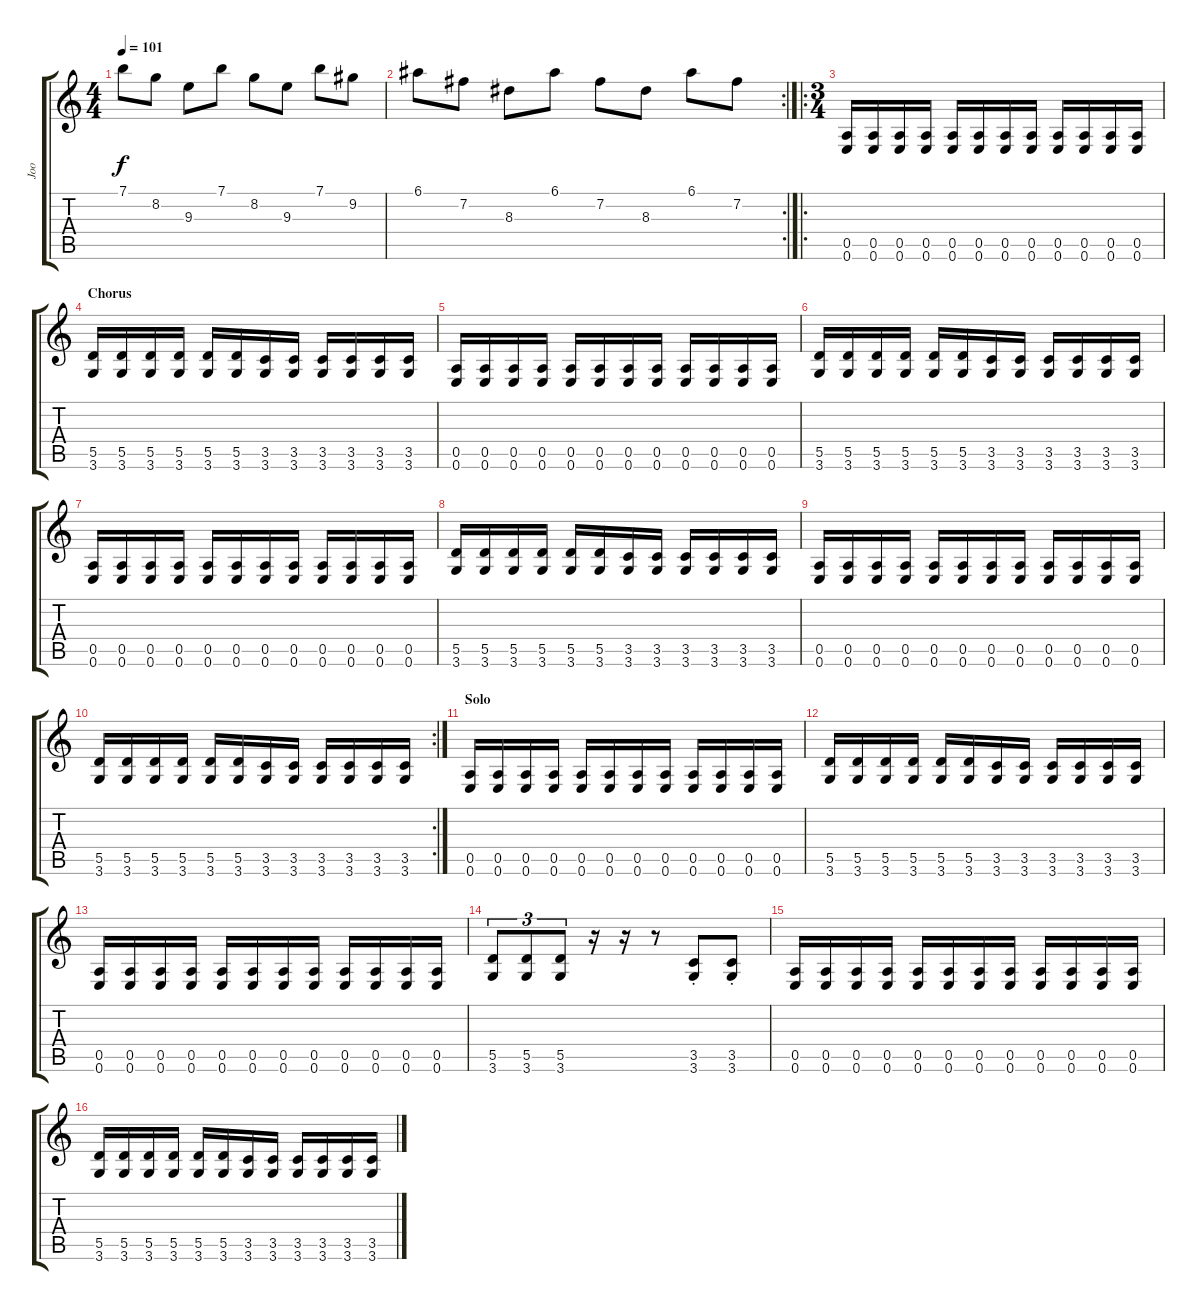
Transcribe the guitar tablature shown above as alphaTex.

\track ("Joo" "Joo") {instrument distortionguitar}
\staff {score tabs}
\tuning (E4 B3 G3 D3 A2 E2) {hide}
\ts (4 4)
\tempo 101
\clef g2
\ks c
7.1.8{dy f} 8.2.8 9.3.8 7.1.8 8.2.8 9.3.8 7.1.8 9.2.8 |
\rc 2
6.1.8 7.2.8 8.3.8 6.1.8 7.2.8 8.3.8 6.1.8 7.2.8 |
\ro
\ts (3 4)
\section ("" "")
(0.5 0.6).16{volume 11 instrument distortionguitar} (0.5 0.6).16 (0.5 0.6).16 (0.5 0.6).16 (0.5 0.6).16 (0.5 0.6).16 (0.5 0.6).16 (0.5 0.6).16 (0.5 0.6).16 (0.5 0.6).16 (0.5 0.6).16 (0.5 0.6).16 |
\section ("" "Chorus")
(5.5 3.6).16 (5.5 3.6).16 (5.5 3.6).16 (5.5 3.6).16 (5.5 3.6).16 (5.5 3.6).16 (3.5 3.6).16 (3.5 3.6).16 (3.5 3.6).16 (3.5 3.6).16 (3.5 3.6).16 (3.5 3.6).16 |
(0.5 0.6).16{volume 12 instrument distortionguitar} (0.5 0.6).16 (0.5 0.6).16 (0.5 0.6).16 (0.5 0.6).16 (0.5 0.6).16 (0.5 0.6).16 (0.5 0.6).16 (0.5 0.6).16 (0.5 0.6).16 (0.5 0.6).16 (0.5 0.6).16 |
(5.5 3.6).16 (5.5 3.6).16 (5.5 3.6).16 (5.5 3.6).16 (5.5 3.6).16 (5.5 3.6).16 (3.5 3.6).16 (3.5 3.6).16 (3.5 3.6).16 (3.5 3.6).16 (3.5 3.6).16 (3.5 3.6).16 |
(0.5 0.6).16{volume 11 instrument distortionguitar} (0.5 0.6).16 (0.5 0.6).16 (0.5 0.6).16 (0.5 0.6).16 (0.5 0.6).16 (0.5 0.6).16 (0.5 0.6).16 (0.5 0.6).16 (0.5 0.6).16 (0.5 0.6).16 (0.5 0.6).16 |
(5.5 3.6).16 (5.5 3.6).16 (5.5 3.6).16 (5.5 3.6).16 (5.5 3.6).16 (5.5 3.6).16 (3.5 3.6).16 (3.5 3.6).16 (3.5 3.6).16 (3.5 3.6).16 (3.5 3.6).16 (3.5 3.6).16 |
(0.5 0.6).16{volume 11 instrument distortionguitar} (0.5 0.6).16 (0.5 0.6).16 (0.5 0.6).16 (0.5 0.6).16 (0.5 0.6).16 (0.5 0.6).16 (0.5 0.6).16 (0.5 0.6).16 (0.5 0.6).16 (0.5 0.6).16 (0.5 0.6).16 |
\rc 2
(5.5 3.6).16 (5.5 3.6).16 (5.5 3.6).16 (5.5 3.6).16 (5.5 3.6).16 (5.5 3.6).16 (3.5 3.6).16 (3.5 3.6).16 (3.5 3.6).16 (3.5 3.6).16 (3.5 3.6).16 (3.5 3.6).16 |
\section ("" "Solo")
(0.5 0.6).16{volume 11 instrument distortionguitar} (0.5 0.6).16 (0.5 0.6).16 (0.5 0.6).16 (0.5 0.6).16 (0.5 0.6).16 (0.5 0.6).16 (0.5 0.6).16 (0.5 0.6).16 (0.5 0.6).16 (0.5 0.6).16 (0.5 0.6).16 |
(5.5 3.6).16 (5.5 3.6).16 (5.5 3.6).16 (5.5 3.6).16 (5.5 3.6).16 (5.5 3.6).16 (3.5 3.6).16 (3.5 3.6).16 (3.5 3.6).16 (3.5 3.6).16 (3.5 3.6).16 (3.5 3.6).16 |
(0.5 0.6).16{volume 12 instrument distortionguitar} (0.5 0.6).16 (0.5 0.6).16 (0.5 0.6).16 (0.5 0.6).16 (0.5 0.6).16 (0.5 0.6).16 (0.5 0.6).16 (0.5 0.6).16 (0.5 0.6).16 (0.5 0.6).16 (0.5 0.6).16 |
(5.5 3.6).8{tu (3 2)} (5.5 3.6).8{tu (3 2)} (5.5 3.6).8{tu (3 2)} r.16 r.16 r.8 (3.5{st} 3.6{st}).8 (3.5{st} 3.6{st}).8 |
(0.5 0.6).16{volume 12 instrument distortionguitar} (0.5 0.6).16 (0.5 0.6).16 (0.5 0.6).16 (0.5 0.6).16 (0.5 0.6).16 (0.5 0.6).16 (0.5 0.6).16 (0.5 0.6).16 (0.5 0.6).16 (0.5 0.6).16 (0.5 0.6).16 |
(5.5 3.6).16 (5.5 3.6).16 (5.5 3.6).16 (5.5 3.6).16 (5.5 3.6).16 (5.5 3.6).16 (3.5 3.6).16 (3.5 3.6).16 (3.5 3.6).16 (3.5 3.6).16 (3.5 3.6).16 (3.5 3.6).16
